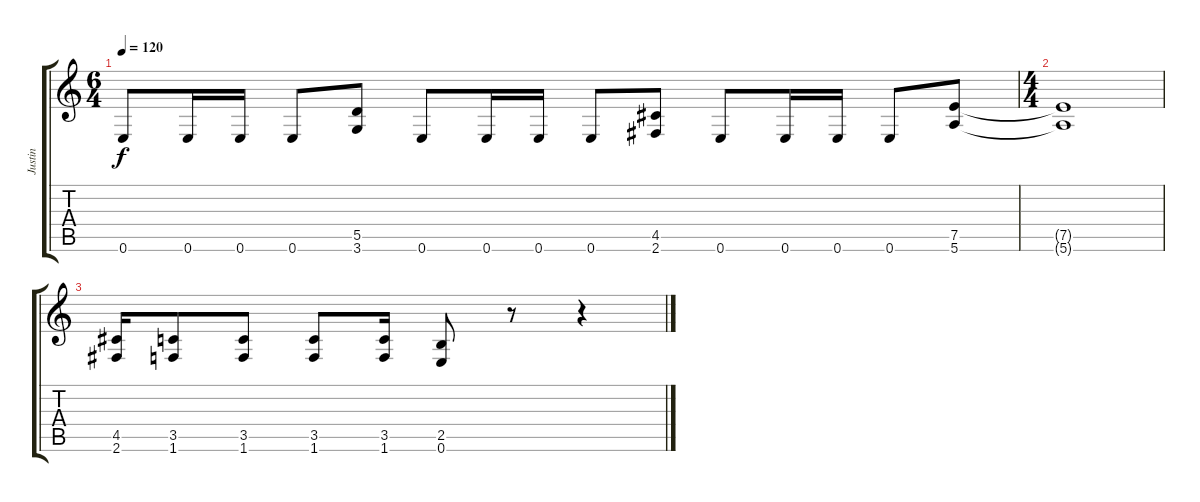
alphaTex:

\track ("Justin" "Justin") {instrument distortionguitar}
\staff {score tabs}
\tuning (E4 B3 G3 D3 A2 E2) {hide}
\ts (6 4)
\tempo 120
\clef g2
\ks c
0.6.8{dy f} 0.6.16 0.6.16 0.6.8 (5.5 3.6).8 0.6.8 0.6.16 0.6.16 0.6.8 (4.5 2.6).8 0.6.8 0.6.16 0.6.16 0.6.8 (7.5 5.6).8 |
\ts (4 4)
(7.5{t} 5.6{t}).1 |
(4.5 2.6).16 (3.5 1.6).8 (3.5 1.6).8 (3.5 1.6).8 (3.5 1.6).16 (2.5 0.6).8 r.8 r.4
